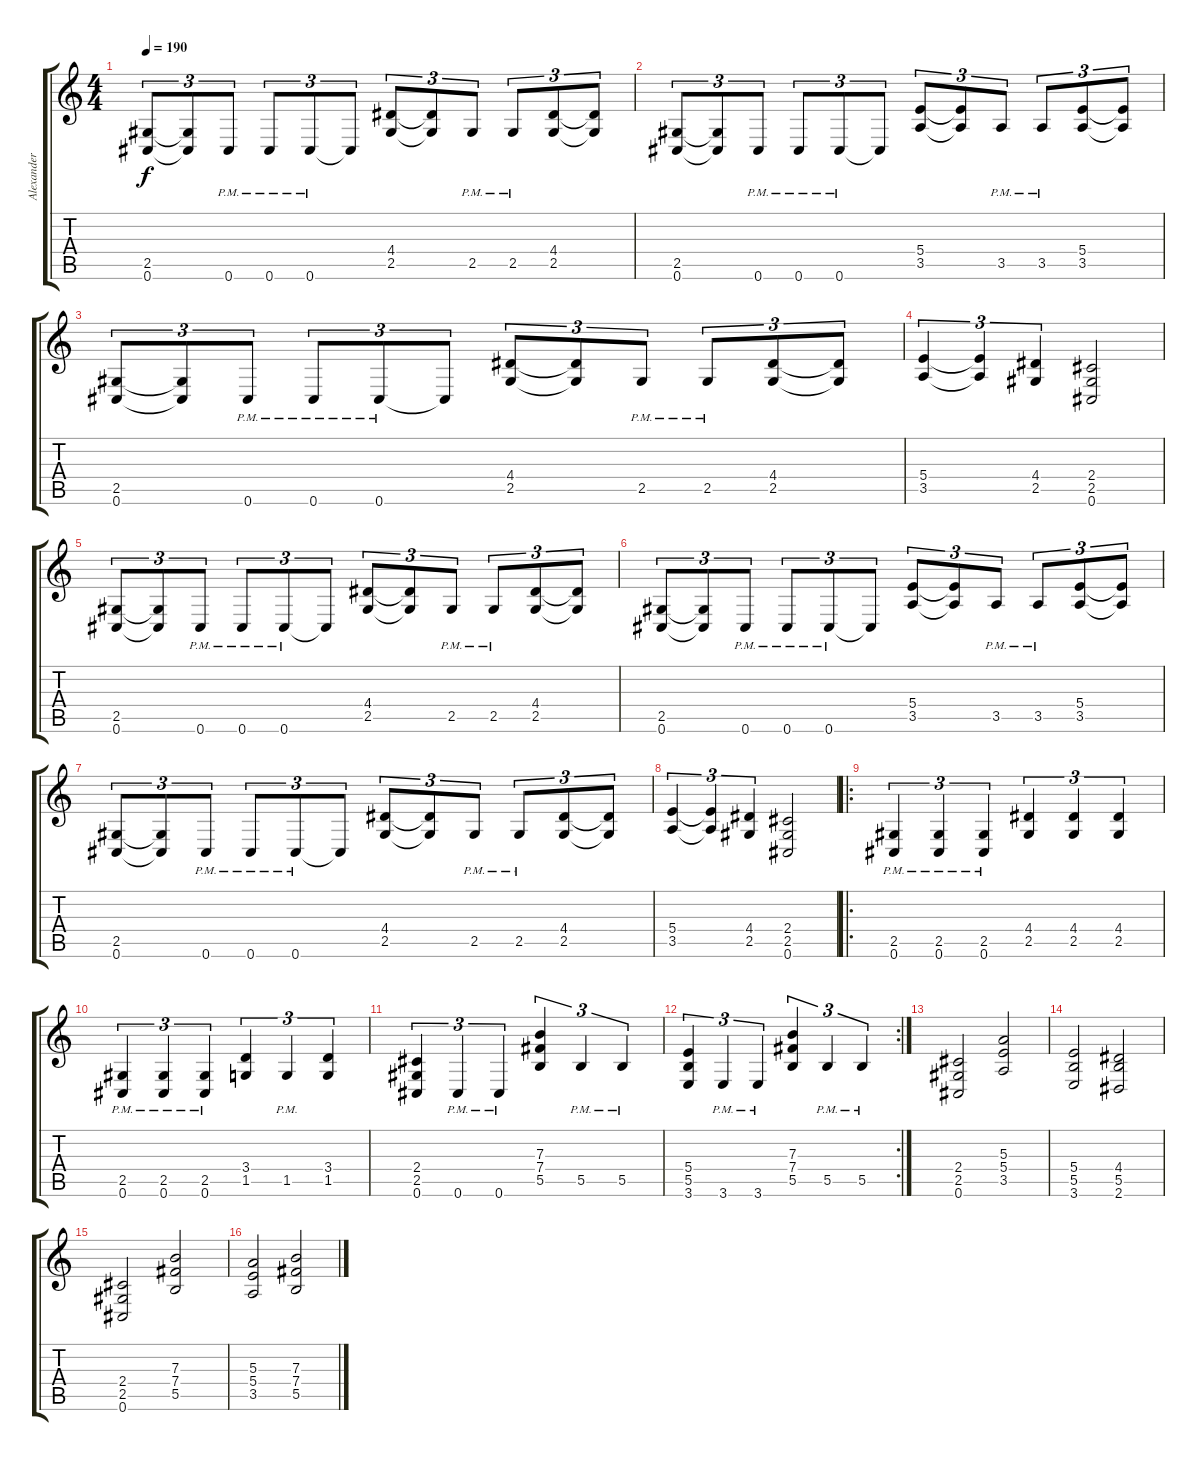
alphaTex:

\track ("Alexander" "Alexander") {instrument distortionguitar}
\staff {score tabs}
\tuning (Db4 Ab3 E3 B2 Gb2 Db2) {hide}
\ts (4 4)
\tempo 190
\clef g2
\ks c
(2.5 0.6).8{tu (3 2) dy f} (2.5{t} 0.6{t}).8{tu (3 2)} 0.6{pm}.8{tu (3 2)} 0.6{pm}.8{tu (3 2)} 0.6{pm}.8{tu (3 2)} 0.6{t}.8{tu (3 2)} (4.4 2.5).8{tu (3 2)} (4.4{t} 2.5{t}).8{tu (3 2)} 2.5{pm}.8{tu (3 2)} 2.5{pm}.8{tu (3 2)} (4.4 2.5).8{tu (3 2)} (4.4{t} 2.5{t}).8{tu (3 2)} |
(2.5 0.6).8{tu (3 2)} (2.5{t} 0.6{t}).8{tu (3 2)} 0.6{pm}.8{tu (3 2)} 0.6{pm}.8{tu (3 2)} 0.6{pm}.8{tu (3 2)} 0.6{t}.8{tu (3 2)} (5.4 3.5).8{tu (3 2)} (5.4{t} 3.5{t}).8{tu (3 2)} 3.5{pm}.8{tu (3 2)} 3.5{pm}.8{tu (3 2)} (5.4 3.5).8{tu (3 2)} (5.4{t} 3.5{t}).8{tu (3 2)} |
(2.5 0.6).8{tu (3 2)} (2.5{t} 0.6{t}).8{tu (3 2)} 0.6{pm}.8{tu (3 2)} 0.6{pm}.8{tu (3 2)} 0.6{pm}.8{tu (3 2)} 0.6{t}.8{tu (3 2)} (4.4 2.5).8{tu (3 2)} (4.4{t} 2.5{t}).8{tu (3 2)} 2.5{pm}.8{tu (3 2)} 2.5{pm}.8{tu (3 2)} (4.4 2.5).8{tu (3 2)} (4.4{t} 2.5{t}).8{tu (3 2)} |
(5.4 3.5).4{tu (3 2)} (5.4{t} 3.5{t}).4{tu (3 2)} (4.4 2.5).4{tu (3 2)} (2.4 2.5 0.6).2 |
(2.5 0.6).8{tu (3 2)} (2.5{t} 0.6{t}).8{tu (3 2)} 0.6{pm}.8{tu (3 2)} 0.6{pm}.8{tu (3 2)} 0.6{pm}.8{tu (3 2)} 0.6{t}.8{tu (3 2)} (4.4 2.5).8{tu (3 2)} (4.4{t} 2.5{t}).8{tu (3 2)} 2.5{pm}.8{tu (3 2)} 2.5{pm}.8{tu (3 2)} (4.4 2.5).8{tu (3 2)} (4.4{t} 2.5{t}).8{tu (3 2)} |
(2.5 0.6).8{tu (3 2)} (2.5{t} 0.6{t}).8{tu (3 2)} 0.6{pm}.8{tu (3 2)} 0.6{pm}.8{tu (3 2)} 0.6{pm}.8{tu (3 2)} 0.6{t}.8{tu (3 2)} (5.4 3.5).8{tu (3 2)} (5.4{t} 3.5{t}).8{tu (3 2)} 3.5{pm}.8{tu (3 2)} 3.5{pm}.8{tu (3 2)} (5.4 3.5).8{tu (3 2)} (5.4{t} 3.5{t}).8{tu (3 2)} |
(2.5 0.6).8{tu (3 2)} (2.5{t} 0.6{t}).8{tu (3 2)} 0.6{pm}.8{tu (3 2)} 0.6{pm}.8{tu (3 2)} 0.6{pm}.8{tu (3 2)} 0.6{t}.8{tu (3 2)} (4.4 2.5).8{tu (3 2)} (4.4{t} 2.5{t}).8{tu (3 2)} 2.5{pm}.8{tu (3 2)} 2.5{pm}.8{tu (3 2)} (4.4 2.5).8{tu (3 2)} (4.4{t} 2.5{t}).8{tu (3 2)} |
(5.4 3.5).4{tu (3 2)} (5.4{t} 3.5{t}).4{tu (3 2)} (4.4 2.5).4{tu (3 2)} (2.4 2.5 0.6).2 |
\ro
(2.5{pm} 0.6{pm}).4{tu (3 2)} (2.5{pm} 0.6{pm}).4{tu (3 2)} (2.5{pm} 0.6{pm}).4{tu (3 2)} (4.4 2.5).4{tu (3 2)} (4.4 2.5).4{tu (3 2)} (4.4 2.5).4{tu (3 2)} |
(2.5{pm} 0.6{pm}).4{tu (3 2)} (2.5{pm} 0.6{pm}).4{tu (3 2)} (2.5{pm} 0.6{pm}).4{tu (3 2)} (3.4 1.5).4{tu (3 2)} 1.5{pm}.4{tu (3 2)} (3.4 1.5).4{tu (3 2)} |
(2.4 2.5 0.6).4{tu (3 2)} 0.6{pm}.4{tu (3 2)} 0.6{pm}.4{tu (3 2)} (7.3 7.4 5.5).4{tu (3 2)} 5.5{pm}.4{tu (3 2)} 5.5{pm}.4{tu (3 2)} |
\rc 2
(5.4 5.5 3.6).4{tu (3 2)} 3.6{pm}.4{tu (3 2)} 3.6{pm}.4{tu (3 2)} (7.3 7.4 5.5).4{tu (3 2)} 5.5{pm}.4{tu (3 2)} 5.5{pm}.4{tu (3 2)} |
(2.4 2.5 0.6).2 (5.3 5.4 3.5).2 |
(5.4 5.5 3.6).2 (4.4 5.5 2.6).2 |
(2.4 2.5 0.6).2 (7.3 7.4 5.5).2 |
(5.3 5.4 3.5).2 (7.3 7.4 5.5).2
